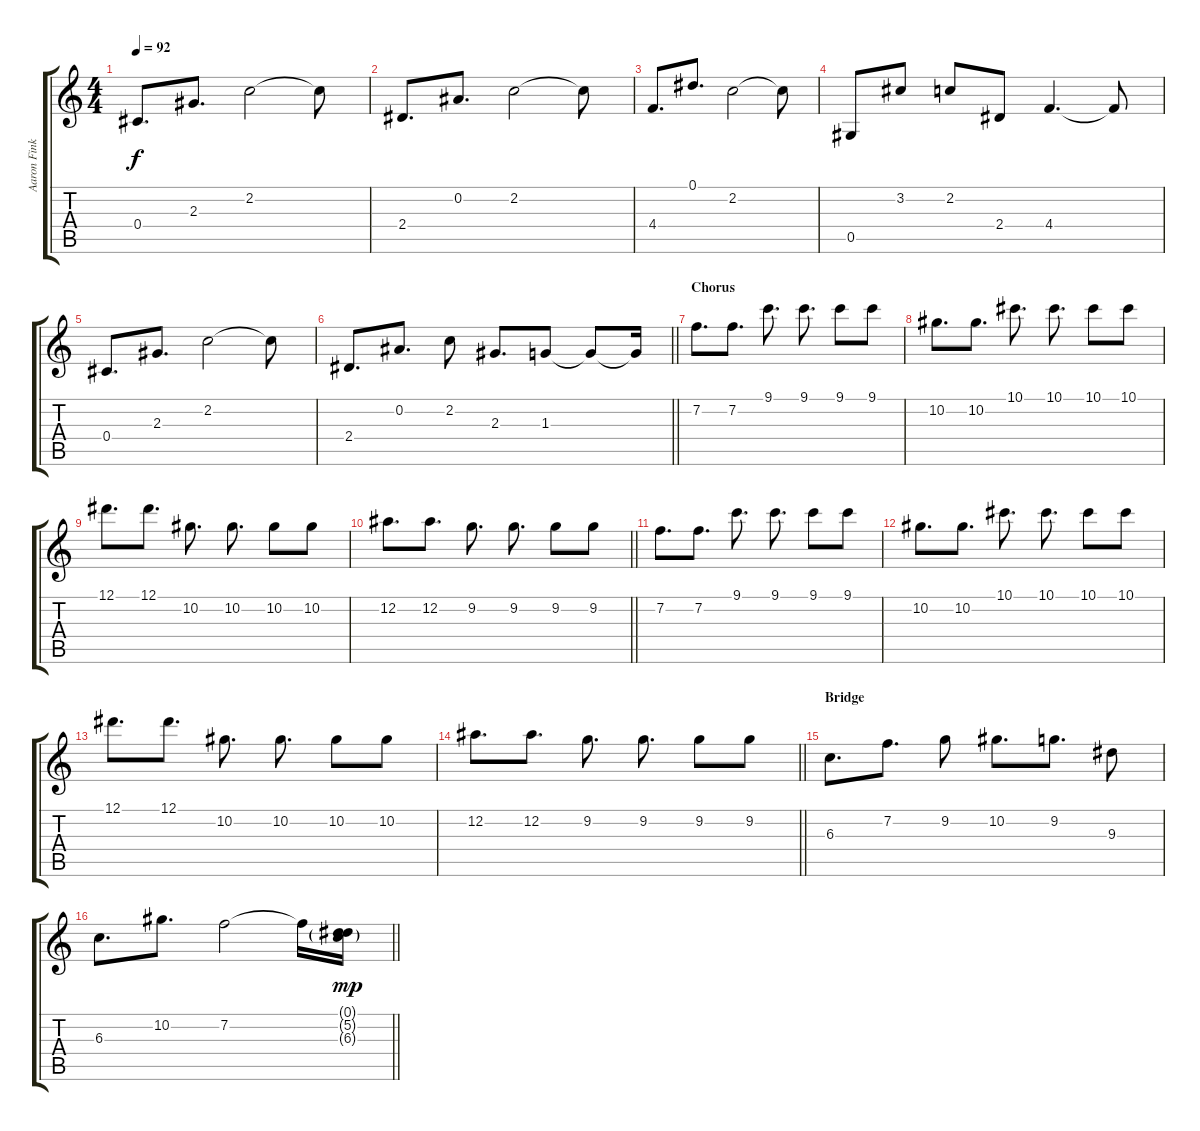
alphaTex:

\track ("Aaron Fink" "Aaron Fink") {instrument distortionguitar}
\staff {score tabs}
\tuning (Eb4 Bb3 Gb3 Db3 Ab2 Db2) {hide}
\ts (4 4)
\tempo 92
\clef g2
\ks c
0.4.8{d dy f} 2.3.8{d} 2.2.2 2.2{t}.8 |
2.4.8{d} 0.2.8{d} 2.2.2 2.2{t}.8 |
4.4.8{d} 0.1.8{d} 2.2.2 2.2{t}.8 |
0.5.8 3.2.8 2.2.8 2.4.8 4.4.4{d} 4.4{t}.8 |
0.4.8{d} 2.3.8{d} 2.2.2 2.2{t}.8 |
\barLineRight lightlight
2.4.8{d} 0.2.8{d} 2.2.8 2.3.8{d} 1.3.8 1.3{t}.8 1.3{t}.16 |
\section ("" "Chorus")
7.2.8{d} 7.2.8{d} 9.1.8{d} 9.1.8{d} 9.1.8 9.1.8 |
10.2.8{d} 10.2.8{d} 10.1.8{d} 10.1.8{d} 10.1.8 10.1.8 |
12.1.8{d} 12.1.8{d} 10.2.8{d} 10.2.8{d} 10.2.8 10.2.8 |
\barLineRight lightlight
12.2.8{d} 12.2.8{d} 9.2.8{d} 9.2.8{d} 9.2.8 9.2.8 |
7.2.8{d} 7.2.8{d} 9.1.8{d} 9.1.8{d} 9.1.8 9.1.8 |
10.2.8{d} 10.2.8{d} 10.1.8{d} 10.1.8{d} 10.1.8 10.1.8 |
12.1.8{d} 12.1.8{d} 10.2.8{d} 10.2.8{d} 10.2.8 10.2.8 |
\barLineRight lightlight
12.2.8{d} 12.2.8{d} 9.2.8{d} 9.2.8{d} 9.2.8 9.2.8 |
\section ("" "Bridge")
6.3.8{d} 7.2.8{d} 9.2.8 10.2.8{d} 9.2.8{d} 9.3.8 |
\barLineRight lightlight
6.3.8{d} 10.2.8{d} 7.2.2 7.2{t}.16 (0.1{g} 5.2{g} 6.3{g}).16{dy mp}
